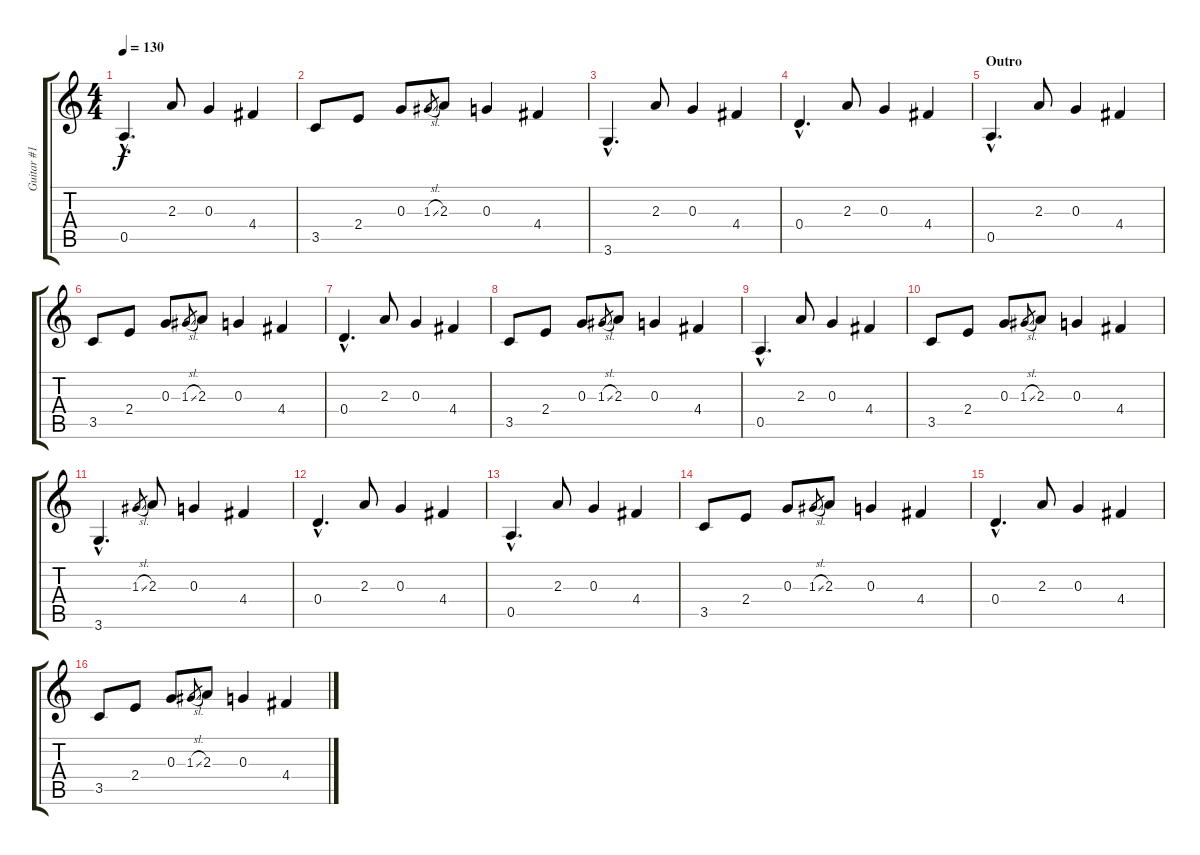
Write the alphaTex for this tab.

\track ("Guitar #1 - Lead" "Guitar #1 ") {instrument distortionguitar}
\staff {score tabs}
\tuning (E4 B3 G3 D3 A2 E2) {hide}
\ts (4 4)
\tempo 130
\clef g2
\ks c
0.5{hac}.4{d dy f} 2.3.8 0.3.4 4.4.4 |
3.5.8 2.4.8 0.3.8 1.3{sl}.8{gr} 2.3.8 0.3.4 4.4.4 |
3.6{hac}.4{d} 2.3.8 0.3.4 4.4.4 |
0.4{hac}.4{d} 2.3.8 0.3.4 4.4.4 |
\section ("" "Outro")
0.5{hac}.4{d} 2.3.8 0.3.4 4.4.4 |
3.5.8 2.4.8 0.3.8 1.3{sl}.8{gr} 2.3.8 0.3.4 4.4.4 |
0.4{hac}.4{d} 2.3.8 0.3.4 4.4.4 |
3.5.8 2.4.8 0.3.8 1.3{sl}.8{gr} 2.3.8 0.3.4 4.4.4 |
0.5{hac}.4{d} 2.3.8 0.3.4 4.4.4 |
3.5.8 2.4.8 0.3.8 1.3{sl}.8{gr} 2.3.8 0.3.4 4.4.4 |
3.6{hac}.4{d} 1.3{sl}.8{gr} 2.3.8 0.3.4 4.4.4 |
0.4{hac}.4{d} 2.3.8 0.3.4 4.4.4 |
0.5{hac}.4{d} 2.3.8 0.3.4 4.4.4 |
3.5.8 2.4.8 0.3.8 1.3{sl}.8{gr} 2.3.8 0.3.4 4.4.4 |
0.4{hac}.4{d} 2.3.8 0.3.4 4.4.4 |
3.5.8 2.4.8 0.3.8 1.3{sl}.8{gr} 2.3.8 0.3.4 4.4.4
